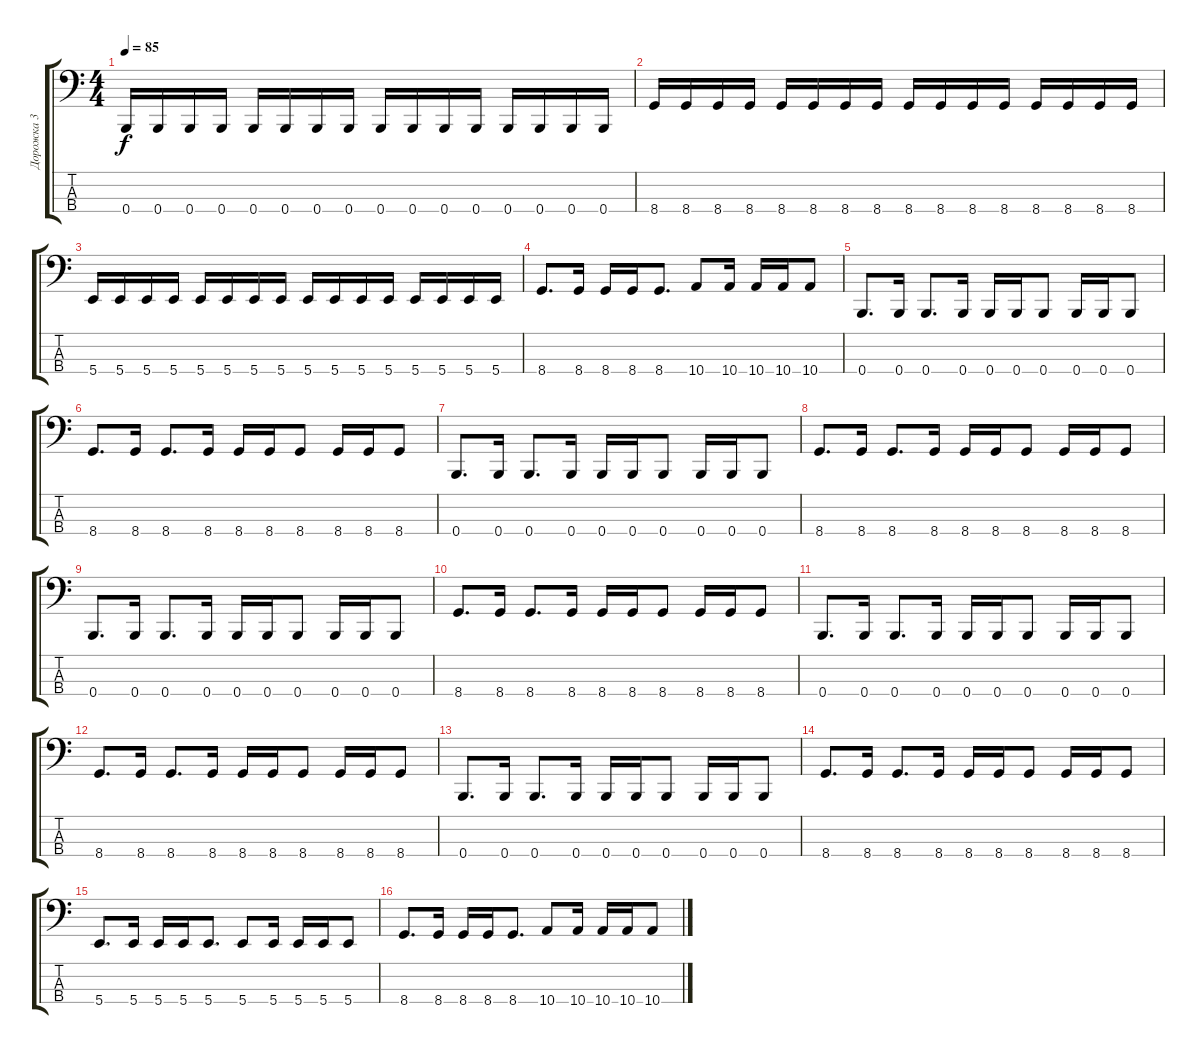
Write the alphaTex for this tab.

\track ("Дорожка 3" "Дорожка 3") {instrument electricbassfinger}
\staff {score tabs}
\tuning (E2 B1 Gb1 B0) {hide}
\ts (4 4)
\tempo 85
\clef f4
\ks c
0.4.16{dy f} 0.4.16 0.4.16 0.4.16 0.4.16 0.4.16 0.4.16 0.4.16 0.4.16 0.4.16 0.4.16 0.4.16 0.4.16 0.4.16 0.4.16 0.4.16 |
8.4.16 8.4.16 8.4.16 8.4.16 8.4.16 8.4.16 8.4.16 8.4.16 8.4.16 8.4.16 8.4.16 8.4.16 8.4.16 8.4.16 8.4.16 8.4.16 |
5.4.16 5.4.16 5.4.16 5.4.16 5.4.16 5.4.16 5.4.16 5.4.16 5.4.16 5.4.16 5.4.16 5.4.16 5.4.16 5.4.16 5.4.16 5.4.16 |
8.4.8{d} 8.4.16 8.4.16 8.4.16 8.4.8{d} 10.4.8 10.4.16 10.4.16 10.4.16 10.4.8 |
0.4.8{d} 0.4.16 0.4.8{d} 0.4.16 0.4.16 0.4.16 0.4.8 0.4.16 0.4.16 0.4.8 |
8.4.8{d} 8.4.16 8.4.8{d} 8.4.16 8.4.16 8.4.16 8.4.8 8.4.16 8.4.16 8.4.8 |
0.4.8{d} 0.4.16 0.4.8{d} 0.4.16 0.4.16 0.4.16 0.4.8 0.4.16 0.4.16 0.4.8 |
8.4.8{d} 8.4.16 8.4.8{d} 8.4.16 8.4.16 8.4.16 8.4.8 8.4.16 8.4.16 8.4.8 |
0.4.8{d} 0.4.16 0.4.8{d} 0.4.16 0.4.16 0.4.16 0.4.8 0.4.16 0.4.16 0.4.8 |
8.4.8{d} 8.4.16 8.4.8{d} 8.4.16 8.4.16 8.4.16 8.4.8 8.4.16 8.4.16 8.4.8 |
0.4.8{d} 0.4.16 0.4.8{d} 0.4.16 0.4.16 0.4.16 0.4.8 0.4.16 0.4.16 0.4.8 |
8.4.8{d} 8.4.16 8.4.8{d} 8.4.16 8.4.16 8.4.16 8.4.8 8.4.16 8.4.16 8.4.8 |
0.4.8{d} 0.4.16 0.4.8{d} 0.4.16 0.4.16 0.4.16 0.4.8 0.4.16 0.4.16 0.4.8 |
8.4.8{d} 8.4.16 8.4.8{d} 8.4.16 8.4.16 8.4.16 8.4.8 8.4.16 8.4.16 8.4.8 |
5.4.8{d} 5.4.16 5.4.16 5.4.16 5.4.8{d} 5.4.8 5.4.16 5.4.16 5.4.16 5.4.8 |
8.4.8{d} 8.4.16 8.4.16 8.4.16 8.4.8{d} 10.4.8 10.4.16 10.4.16 10.4.16 10.4.8
